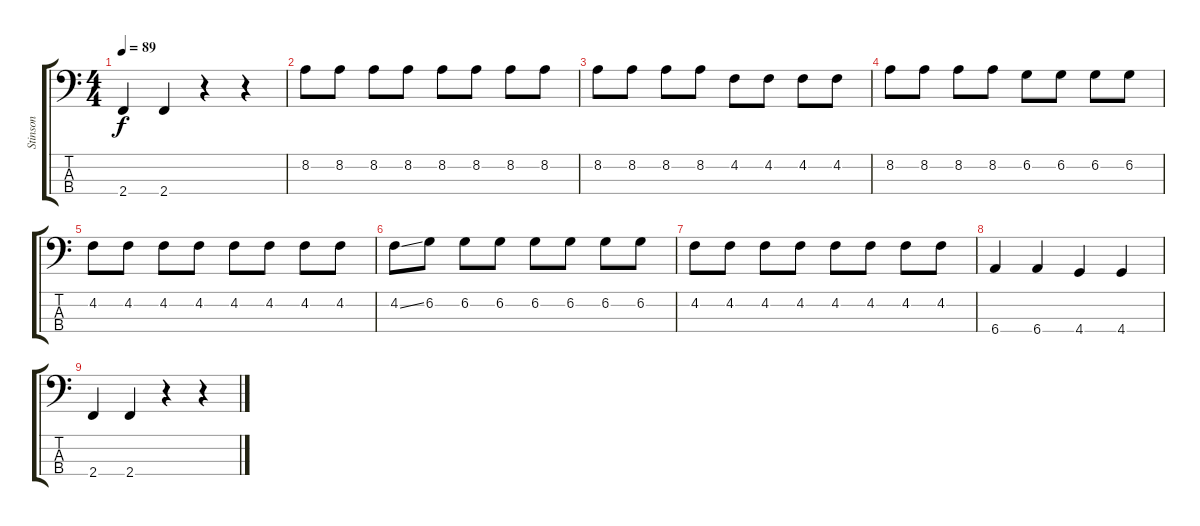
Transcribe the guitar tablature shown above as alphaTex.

\track ("Stinson" "Stinson") {instrument electricbassfinger}
\staff {score tabs}
\tuning (Gb2 Db2 Ab1 Eb1) {hide}
\ts (4 4)
\tempo 89
\clef f4
\ks c
2.4.4{dy f} 2.4.4 r.4 r.4 |
8.2.8 8.2.8 8.2.8 8.2.8 8.2.8 8.2.8 8.2.8 8.2.8 |
8.2.8 8.2.8 8.2.8 8.2.8 4.2.8 4.2.8 4.2.8 4.2.8 |
8.2.8 8.2.8 8.2.8 8.2.8 6.2.8 6.2.8 6.2.8 6.2.8 |
4.2.8 4.2.8 4.2.8 4.2.8 4.2.8 4.2.8 4.2.8 4.2.8 |
4.2{ss}.8 6.2.8 6.2.8 6.2.8 6.2.8 6.2.8 6.2.8 6.2.8 |
4.2.8 4.2.8 4.2.8 4.2.8 4.2.8 4.2.8 4.2.8 4.2.8 |
6.4.4 6.4.4 4.4.4 4.4.4 |
2.4.4 2.4.4 r.4 r.4
